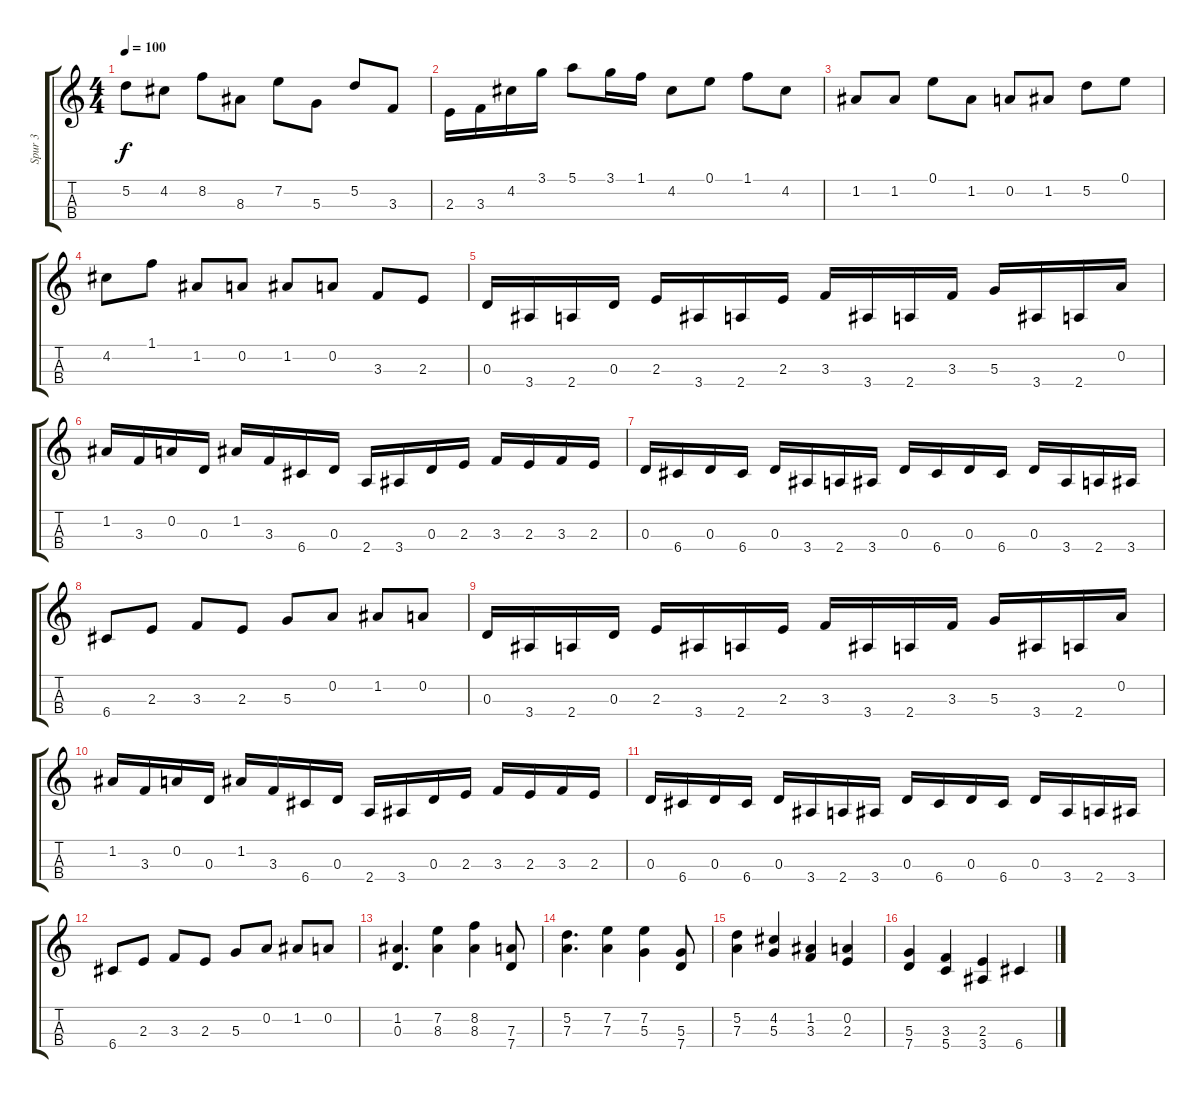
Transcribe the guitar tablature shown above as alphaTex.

\track ("Spur 3" "Spur 3") {instrument violin}
\staff {score tabs}
\tuning (E5 A4 D4 G3) {hide}
\ts (4 4)
\tempo 100
\clef g2
\ks c
5.2.8{dy f} 4.2.8 8.2.8 8.3.8 7.2.8 5.3.8 5.2.8 3.3.8 |
2.3.16 3.3.16 4.2.16 3.1.16 5.1.8 3.1.16 1.1.16 4.2.8 0.1.8 1.1.8 4.2.8 |
1.2.8 1.2.8 0.1.8 1.2.8 0.2.8 1.2.8 5.2.8 0.1.8 |
4.2.8 1.1.8 1.2.8 0.2.8 1.2.8 0.2.8 3.3.8 2.3.8 |
0.3.16 3.4.16 2.4.16 0.3.16 2.3.16 3.4.16 2.4.16 2.3.16 3.3.16 3.4.16 2.4.16 3.3.16 5.3.16 3.4.16 2.4.16 0.2.16 |
1.2.16 3.3.16 0.2.16 0.3.16 1.2.16 3.3.16 6.4.16 0.3.16 2.4.16 3.4.16 0.3.16 2.3.16 3.3.16 2.3.16 3.3.16 2.3.16 |
0.3.16 6.4.16 0.3.16 6.4.16 0.3.16 3.4.16 2.4.16 3.4.16 0.3.16 6.4.16 0.3.16 6.4.16 0.3.16 3.4.16 2.4.16 3.4.16 |
6.4.8 2.3.8 3.3.8 2.3.8 5.3.8 0.2.8 1.2.8 0.2.8 |
0.3.16 3.4.16 2.4.16 0.3.16 2.3.16 3.4.16 2.4.16 2.3.16 3.3.16 3.4.16 2.4.16 3.3.16 5.3.16 3.4.16 2.4.16 0.2.16 |
1.2.16 3.3.16 0.2.16 0.3.16 1.2.16 3.3.16 6.4.16 0.3.16 2.4.16 3.4.16 0.3.16 2.3.16 3.3.16 2.3.16 3.3.16 2.3.16 |
0.3.16 6.4.16 0.3.16 6.4.16 0.3.16 3.4.16 2.4.16 3.4.16 0.3.16 6.4.16 0.3.16 6.4.16 0.3.16 3.4.16 2.4.16 3.4.16 |
6.4.8 2.3.8 3.3.8 2.3.8 5.3.8 0.2.8 1.2.8 0.2.8 |
(1.2 0.3).4{d} (7.2 8.3).4 (8.2 8.3).4 (7.3 7.4).8 |
(5.2 7.3).4{d} (7.2 7.3).4 (7.2 5.3).4 (5.3 7.4).8 |
(5.2 7.3).4 (4.2 5.3).4 (1.2 3.3).4 (0.2 2.3).4 |
(5.3 7.4).4 (3.3 5.4).4 (2.3 3.4).4 6.4.4
